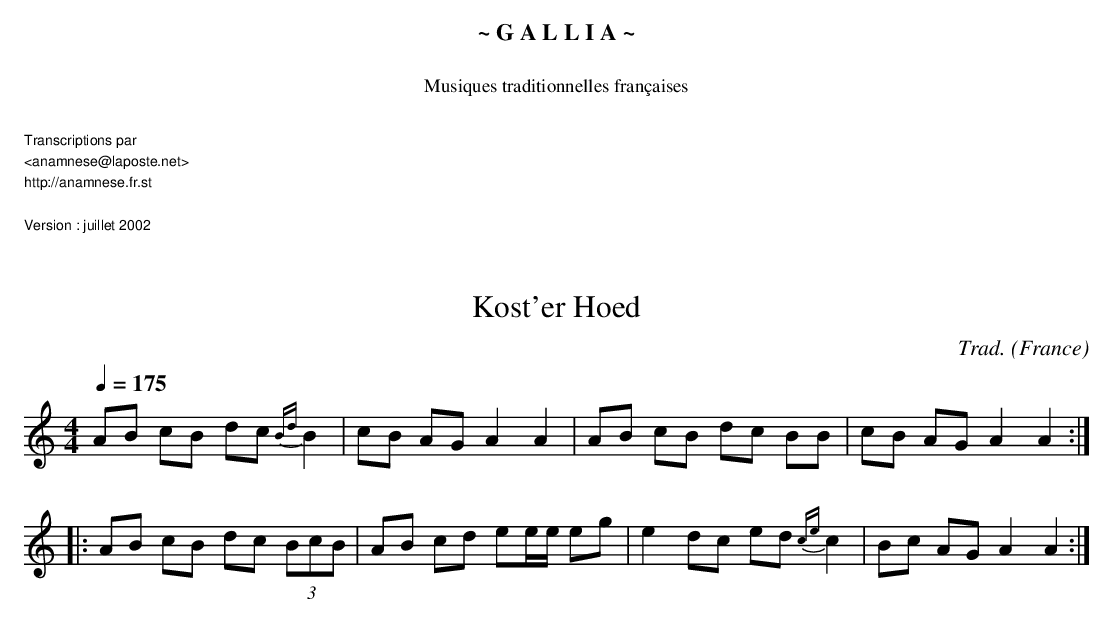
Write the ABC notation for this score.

X:1
T:Kost'er Hoed
C:Trad.
O:France
M:4/4
L:1/8
Q:1/4=175
K:C
AB cB dc {Bd}B2 | cB AG A2A2 | AB cB dc BB | cB AG A2A2 ::
AB cB dc (3BcB | AB cd ee/e/ eg | e2 dc ed {ce}c2 | Bc AG A2A2 :|
